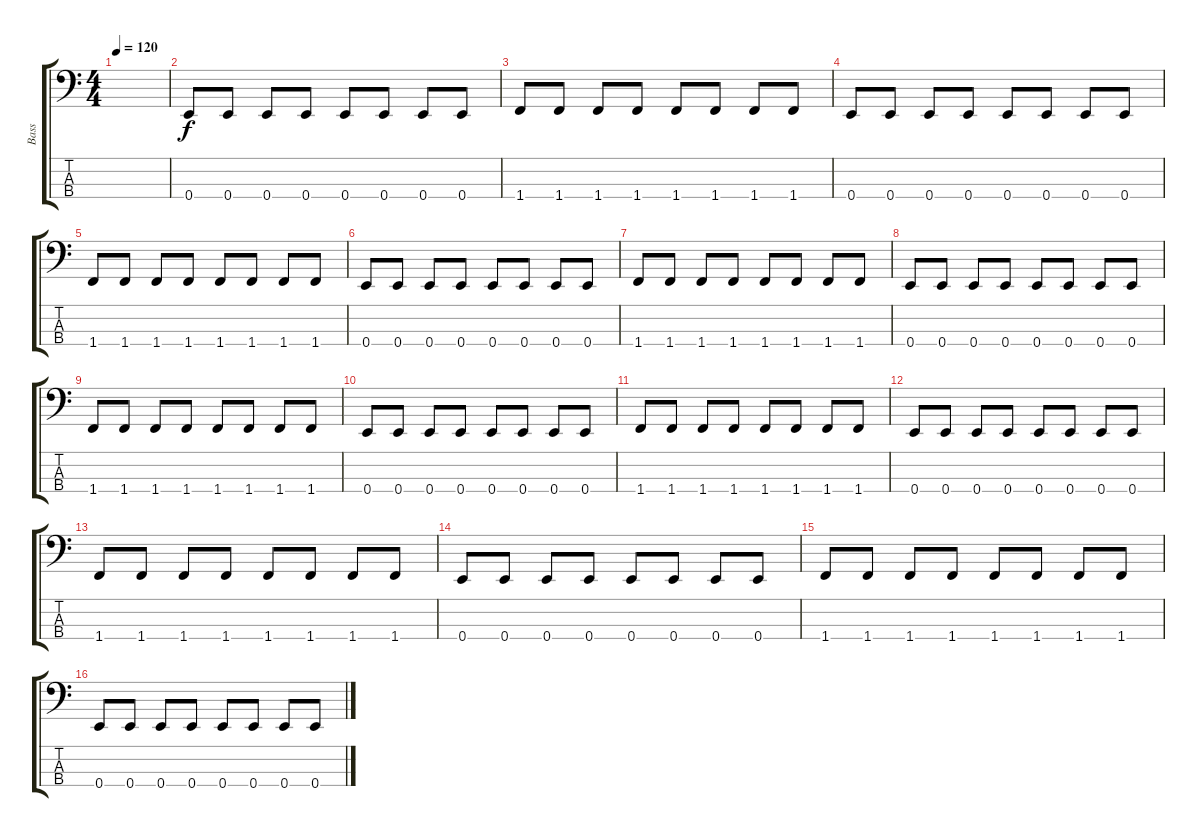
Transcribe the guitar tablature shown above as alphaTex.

\track ("Bass" "Bass") {instrument electricbasspick}
\staff {score tabs}
\tuning (G2 D2 A1 E1) {hide}
\ts (4 4)
\tempo 120
\clef f4
\ks c
|
0.4.8 0.4.8 0.4.8 0.4.8 0.4.8 0.4.8 0.4.8 0.4.8 |
1.4.8 1.4.8 1.4.8 1.4.8 1.4.8 1.4.8 1.4.8 1.4.8 |
0.4.8 0.4.8 0.4.8 0.4.8 0.4.8 0.4.8 0.4.8 0.4.8 |
1.4.8 1.4.8 1.4.8 1.4.8 1.4.8 1.4.8 1.4.8 1.4.8 |
0.4.8 0.4.8 0.4.8 0.4.8 0.4.8 0.4.8 0.4.8 0.4.8 |
1.4.8 1.4.8 1.4.8 1.4.8 1.4.8 1.4.8 1.4.8 1.4.8 |
0.4.8 0.4.8 0.4.8 0.4.8 0.4.8 0.4.8 0.4.8 0.4.8 |
1.4.8 1.4.8 1.4.8 1.4.8 1.4.8 1.4.8 1.4.8 1.4.8 |
0.4.8 0.4.8 0.4.8 0.4.8 0.4.8 0.4.8 0.4.8 0.4.8 |
1.4.8 1.4.8 1.4.8 1.4.8 1.4.8 1.4.8 1.4.8 1.4.8 |
0.4.8 0.4.8 0.4.8 0.4.8 0.4.8 0.4.8 0.4.8 0.4.8 |
1.4.8 1.4.8 1.4.8 1.4.8 1.4.8 1.4.8 1.4.8 1.4.8 |
0.4.8 0.4.8 0.4.8 0.4.8 0.4.8 0.4.8 0.4.8 0.4.8 |
1.4.8 1.4.8 1.4.8 1.4.8 1.4.8 1.4.8 1.4.8 1.4.8 |
0.4.8 0.4.8 0.4.8 0.4.8 0.4.8 0.4.8 0.4.8 0.4.8
